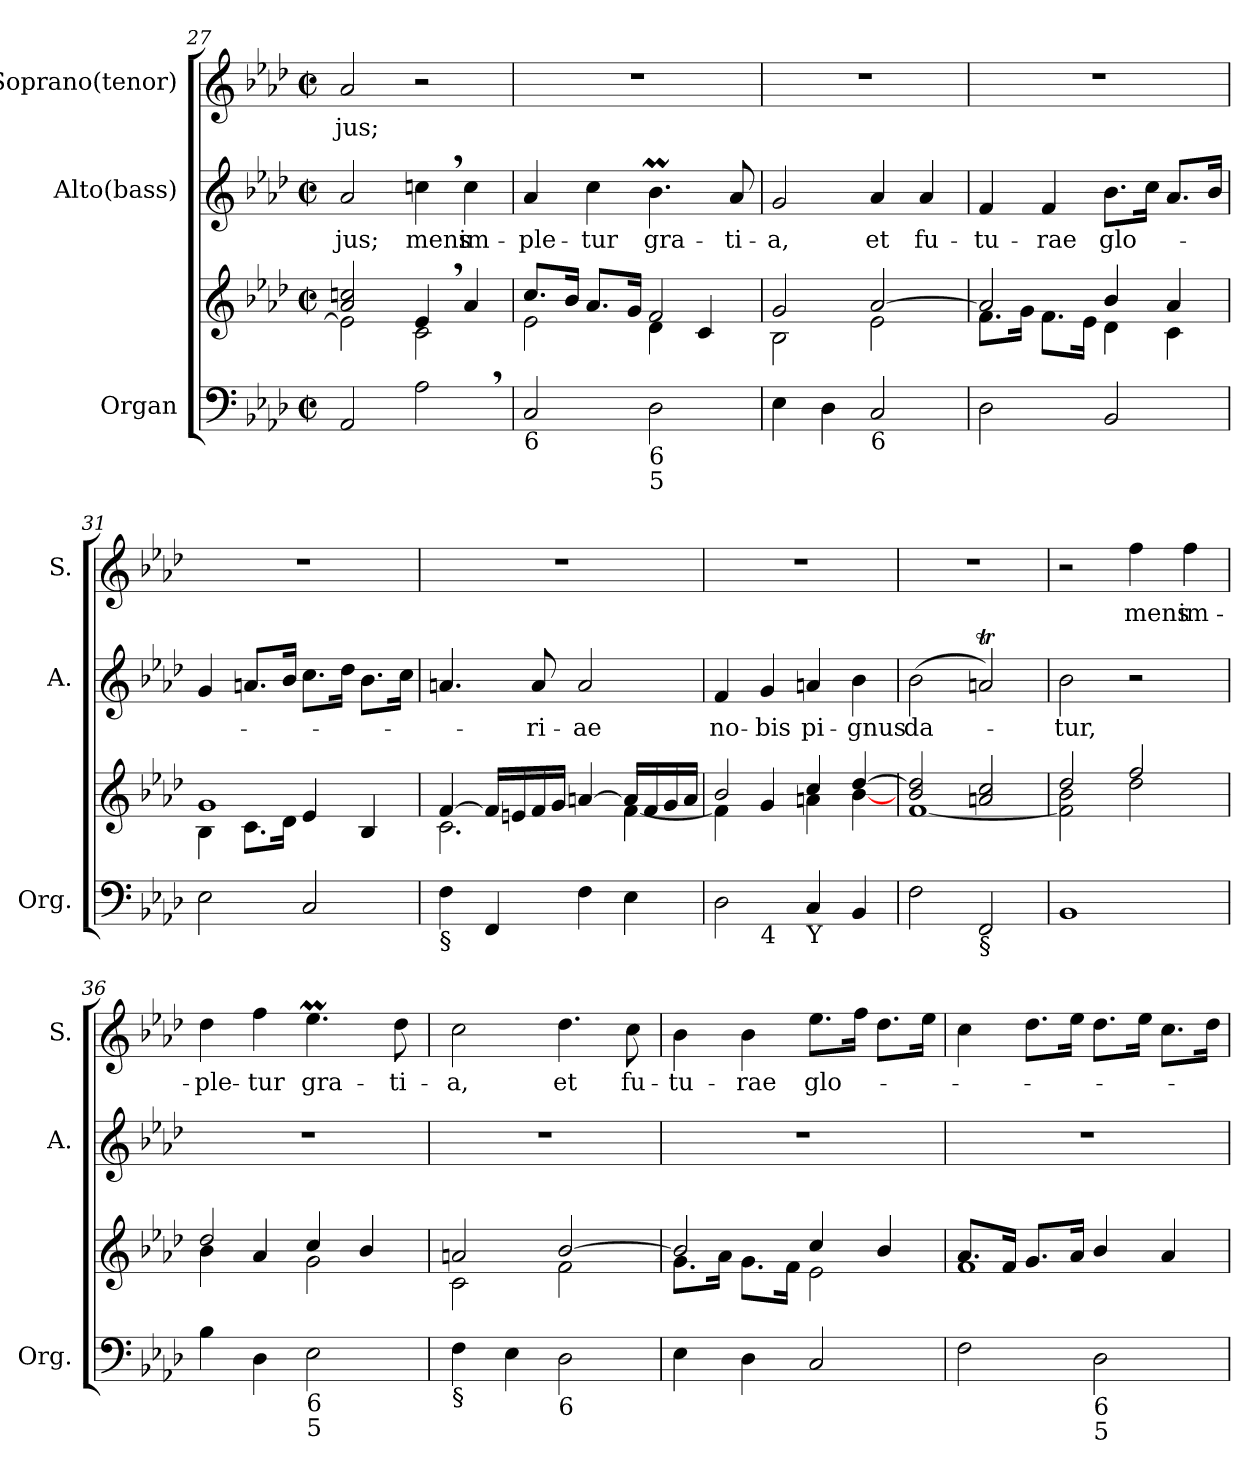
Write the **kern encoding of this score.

**kern	**kern	**kern	**text	**kern	**text
*part3	*part3	*part2	*part2	*part1	*part1
*staff4	*staff3	*staff2	*staff2	*staff1	*staff1
*I"Organ	*	*I"Alto(bass)	*	*I"Soprano(tenor)	*
*I'Org.	*	*I'A.	*	*I'S.	*
*clefF4	*clefG2	*clefG2	*	*clefG2	*
*k[b-e-a-d-]	*k[b-e-a-d-]	*k[b-e-a-d-]	*	*k[b-e-a-d-]	*
*A-:	*A-:	*A-:	*	*A-:	*
*M2/2	*M2/2	*M2/2	*	*M2/2	*
*met(c|)	*met(c|)	*met(c|)	*	*met(c|)	*
*MM120	*MM120	*MM120	*	*MM120	*
=27	=27	=27	=27	=27	=27
*	*^	*	*	*	*
!	!	!	!	!LO:LY:b	!	!LO:LY:b
2AA-/	2a-/ 2ccn/	2e-\]	2a-/	-jus;	2a-/	-jus;
!	!	!	!	!LO:LY:b	!	!
2A-,>\	4e-,>/	2c\	4ccn,>\	mens	2r	.
!	!	!	!	!LO:LY:b	!	!
.	4a-/	.	4cc\	im-	.	.
=28	=28	=28	=28	=28	=28	=28
!LO:TX:b:t=6	!	!	!	!	!	!
!	!	!	!	!LO:LY:b	!	!
2C/	8.cc/L	2e-\	4a-/	-ple-	1r	.
.	16b-/Jk	.	.	.	.	.
!	!	!	!	!LO:LY:b	!	!
.	8.a-/L	.	4cc\	-tur	.	.
.	16g/Jk	.	.	.	.	.
!LO:TX:b:t=6	!	!	!	!	!	!
!LO:TX:b:t=5	!	!	!	!	!	!
!	!	!	!	!LO:LY:b	!	!
2D-\	2f/	4d-\	4.b-M\	gra-	.	.
.	.	4c/	.	.	.	.
!	!	!	!	!LO:LY:b	!	!
.	.	.	8a-/	-ti-	.	.
=29	=29	=29	=29	=29	=29	=29
!	!	!	!	!LO:LY:b	!	!
4E-\	2g/	2B-\	2g/	-a,	1r	.
4D-\	.	.	.	.	.	.
!LO:TX:b:t=6	!	!	!	!	!	!
!	!	!	!	!LO:LY:b	!	!
2C/	[>2a-/	2e-\	4a-/	et	.	.
!	!	!	!	!LO:LY:b	!	!
.	.	.	4a-/	fu-	.	.
!!LO:LB:g=z
=30	=30	=30	=30	=30	=30	=30
!	!	!	!	!LO:LY:b	!	!
2D-\	2a-/]	8.f\L	4f/	-tu-	1r	.
.	.	16g\Jk	.	.	.	.
!	!	!	!	!LO:LY:b	!	!
.	.	8.f\L	4f/	-rae	.	.
.	.	16e-\Jk	.	.	.	.
!	!	!	!	!LO:LY:b	!	!
2BB-/	4b-/	4d-\	8.b-\L	glo-	.	.
.	.	.	16cc\Jk	.	.	.
.	4a-/	4c\	8.a-/L	.	.	.
.	.	.	16b-/Jk	.	.	.
=31	=31	=31	=31	=31	=31	=31
2E-\	1g	4B-\	4g/	.	1r	.
.	.	8.c\L	8.an/L	.	.	.
.	.	16d-\Jk	16b-/Jk	.	.	.
2C/	.	4e-/	8.cc\L	.	.	.
.	.	.	16dd-\Jk	.	.	.
.	.	4B-/	8.b-\L	.	.	.
.	.	.	16cc\Jk	.	.	.
=32	=32	=32	=32	=32	=32	=32
!LO:TX:b:t=§	!	!	!	!	!	!
4F\	[>4f/	2.c\	4.an/	.	1r	.
4FF/	16f/LL]	.	.	.	.	.
.	16en/	.	.	.	.	.
!	!	!	!	!LO:LY:b	!	!
.	16f/	.	8a/	-ri-	.	.
.	16g/JJ	.	.	.	.	.
!	!	!	!	!LO:LY:b	!	!
4F\	[>4an/	.	2a/	-ae	.	.
4E-\	16a/LL]	[<4f\	.	.	.	.
.	16f/	.	.	.	.	.
.	16g/	.	.	.	.	.
.	16a/JJ	.	.	.	.	.
=33	=33	=33	=33	=33	=33	=33
!LO:TX:b:t=6	!	!	!	!	!	!
!	!	!	!	!LO:LY:b	!	!
*^	*	*	*	*	*	*
2D-\	4ryy	2b-/	4f\]	4f/	no-	1r	.
!	!LO:TX:b:t=4	!	!	!	!	!	!
!	!	!	!	!	!LO:LY:b	!	!
.	2.ryy	.	4g/	4g/	-bis	.	.
!LO:TX:b:t=Y	!	!	!	!	!	!	!
!	!	!	!	!	!LO:LY:b	!	!
4C/	.	4cc/	4an\	4an/	pi-	.	.
!	!	!	!	!	!LO:LY:b	!	!
4BB-/	.	[>4dd-/	[<4b-\	4b-\	-gnus	.	.
=34	=34	=34	=34	=34	=34	=34	=34
!LO:TX:b:t=4	!	!	!	!	!	!	!
!	!	!	!	!	!LO:LY:b	!	!
*v	*v	*	*	*	*	*	*
2F\	2b-/ 2dd-/]	[<1f	(>2b-\	da-	1r	.
!LO:TX:b:t=§	!	!	!	!	!	!
2FF/	2an/ 2cc/	.	2ant/)	.	.	.
=35	=35	=35	=35	=35	=35	=35
!	!	!	!	!LO:LY:b	!	!
1BB-	2dd-/	2f\] 2b-\	2b-\	-tur,	2r	.
!	!	!	!	!	!	!LO:LY:b
.	2ff/	2dd-\	2r	.	4ff\	mens
!	!	!	!	!	!	!LO:LY:b
.	.	.	.	.	4ff\	im-
!!LO:PB:g=z
=36	=36	=36	=36	=36	=36	=36
!	!	!	!	!	!	!LO:LY:b
4B-\	2dd-/	4b-\	1r	.	4dd-\	-ple-
!	!	!	!	!	!	!LO:LY:b
4D-\	.	4a-/	.	.	4ff\	-tur
!LO:TX:b:t=6	!	!	!	!	!	!
!LO:TX:b:t=5	!	!	!	!	!	!
!	!	!	!	!	!	!LO:LY:b
2E-\	4cc/	2g\	.	.	4.ee-M\	gra-
.	4b-/	.	.	.	.	.
!	!	!	!	!	!	!LO:LY:b
.	.	.	.	.	8dd-\	-ti-
=37	=37	=37	=37	=37	=37	=37
!LO:TX:b:t=§	!	!	!	!	!	!
!	!	!	!	!	!	!LO:LY:b
4F\	2an/	2c\	1r	.	2cc\	-a,
4E-\	.	.	.	.	.	.
!LO:TX:b:t=6	!	!	!	!	!	!
!	!	!	!	!	!	!LO:LY:b
2D-\	[>2b-/	2f\	.	.	4.dd-\	et
!	!	!	!	!	!	!LO:LY:b
.	.	.	.	.	8cc\	fu-
=38	=38	=38	=38	=38	=38	=38
!	!	!	!	!	!	!LO:LY:b
4E-\	2b-/]	8.g\L	1r	.	4b-\	-tu-
.	.	16a-\Jk	.	.	.	.
!	!	!	!	!	!	!LO:LY:b
4D-\	.	8.g\L	.	.	4b-\	-rae
.	.	16f\Jk	.	.	.	.
!	!	!	!	!	!	!LO:LY:b
2C/	4cc/	2e-\	.	.	8.ee-\L	glo-
.	.	.	.	.	16ff\Jk	.
.	4b-/	.	.	.	8.dd-\L	.
.	.	.	.	.	16ee-\Jk	.
=39	=39	=39	=39	=39	=39	=39
2F\	8.a-/L	1f	1r	.	4cc\	.
.	16f/Jk	.	.	.	.	.
.	8.g/L	.	.	.	8.dd-\L	.
.	16a-/Jk	.	.	.	16ee-\Jk	.
!LO:TX:b:t=6	!	!	!	!	!	!
!LO:TX:b:t=5	!	!	!	!	!	!
2D-\	4b-/	.	.	.	8.dd-\L	.
.	.	.	.	.	16ee-\Jk	.
.	4a-/	.	.	.	8.cc\L	.
.	.	.	.	.	16dd-\Jk	.
*	*v	*v	*	*	*	*
=	=	=	=	=	=
*-	*-	*-	*-	*-	*-
